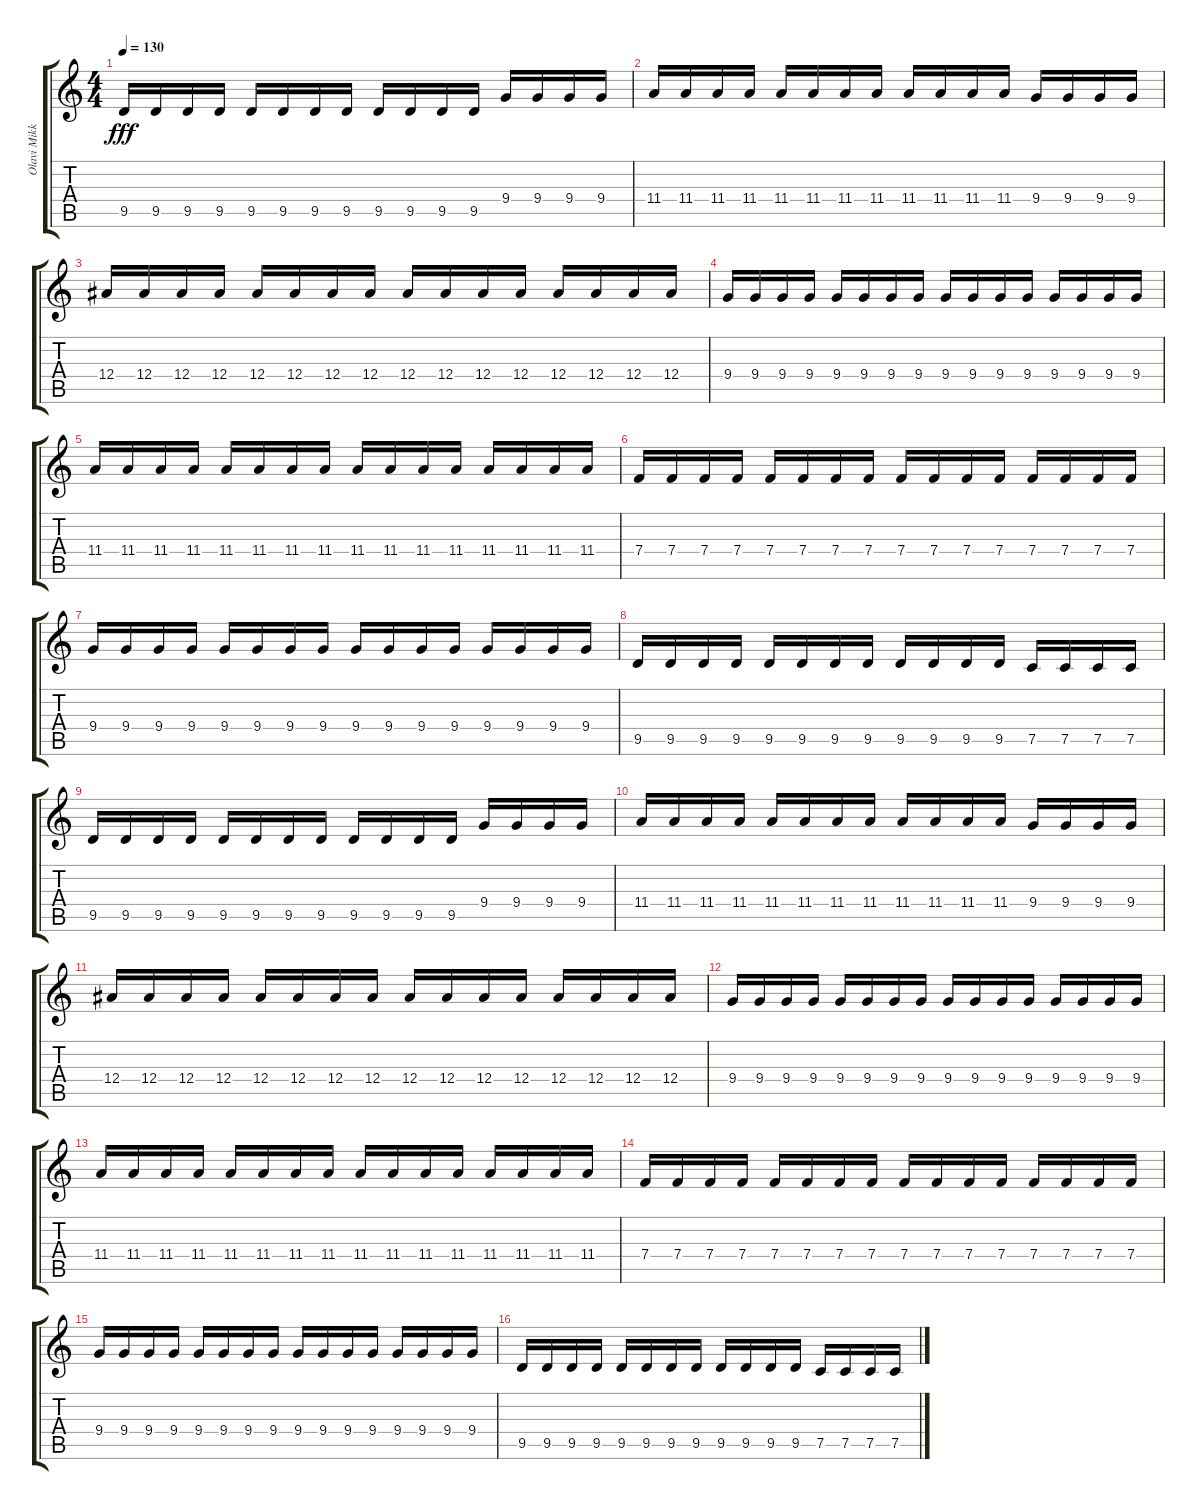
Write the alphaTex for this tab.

\track ("Olavi Mikkonen 1" "Olavi Mikk") {instrument distortionguitar}
\staff {score tabs}
\tuning (C4 G3 Eb3 Bb2 F2 C2) {hide}
\ts (4 4)
\tempo 130
\clef g2
\ks c
9.5.16{dy fff} 9.5.16 9.5.16 9.5.16 9.5.16 9.5.16 9.5.16 9.5.16 9.5.16 9.5.16 9.5.16 9.5.16 9.4.16 9.4.16 9.4.16 9.4.16 |
11.4.16 11.4.16 11.4.16 11.4.16 11.4.16 11.4.16 11.4.16 11.4.16 11.4.16 11.4.16 11.4.16 11.4.16 9.4.16 9.4.16 9.4.16 9.4.16 |
12.4.16 12.4.16 12.4.16 12.4.16 12.4.16 12.4.16 12.4.16 12.4.16 12.4.16 12.4.16 12.4.16 12.4.16 12.4.16 12.4.16 12.4.16 12.4.16 |
9.4.16 9.4.16 9.4.16 9.4.16 9.4.16 9.4.16 9.4.16 9.4.16 9.4.16 9.4.16 9.4.16 9.4.16 9.4.16 9.4.16 9.4.16 9.4.16 |
11.4.16 11.4.16 11.4.16 11.4.16 11.4.16 11.4.16 11.4.16 11.4.16 11.4.16 11.4.16 11.4.16 11.4.16 11.4.16 11.4.16 11.4.16 11.4.16 |
7.4.16 7.4.16 7.4.16 7.4.16 7.4.16 7.4.16 7.4.16 7.4.16 7.4.16 7.4.16 7.4.16 7.4.16 7.4.16 7.4.16 7.4.16 7.4.16 |
9.4.16 9.4.16 9.4.16 9.4.16 9.4.16 9.4.16 9.4.16 9.4.16 9.4.16 9.4.16 9.4.16 9.4.16 9.4.16 9.4.16 9.4.16 9.4.16 |
9.5.16 9.5.16 9.5.16 9.5.16 9.5.16 9.5.16 9.5.16 9.5.16 9.5.16 9.5.16 9.5.16 9.5.16 7.5.16 7.5.16 7.5.16 7.5.16 |
9.5.16 9.5.16 9.5.16 9.5.16 9.5.16 9.5.16 9.5.16 9.5.16 9.5.16 9.5.16 9.5.16 9.5.16 9.4.16 9.4.16 9.4.16 9.4.16 |
11.4.16 11.4.16 11.4.16 11.4.16 11.4.16 11.4.16 11.4.16 11.4.16 11.4.16 11.4.16 11.4.16 11.4.16 9.4.16 9.4.16 9.4.16 9.4.16 |
12.4.16 12.4.16 12.4.16 12.4.16 12.4.16 12.4.16 12.4.16 12.4.16 12.4.16 12.4.16 12.4.16 12.4.16 12.4.16 12.4.16 12.4.16 12.4.16 |
9.4.16 9.4.16 9.4.16 9.4.16 9.4.16 9.4.16 9.4.16 9.4.16 9.4.16 9.4.16 9.4.16 9.4.16 9.4.16 9.4.16 9.4.16 9.4.16 |
11.4.16 11.4.16 11.4.16 11.4.16 11.4.16 11.4.16 11.4.16 11.4.16 11.4.16 11.4.16 11.4.16 11.4.16 11.4.16 11.4.16 11.4.16 11.4.16 |
7.4.16 7.4.16 7.4.16 7.4.16 7.4.16 7.4.16 7.4.16 7.4.16 7.4.16 7.4.16 7.4.16 7.4.16 7.4.16 7.4.16 7.4.16 7.4.16 |
9.4.16 9.4.16 9.4.16 9.4.16 9.4.16 9.4.16 9.4.16 9.4.16 9.4.16 9.4.16 9.4.16 9.4.16 9.4.16 9.4.16 9.4.16 9.4.16 |
9.5.16 9.5.16 9.5.16 9.5.16 9.5.16 9.5.16 9.5.16 9.5.16 9.5.16 9.5.16 9.5.16 9.5.16 7.5.16 7.5.16 7.5.16 7.5.16
